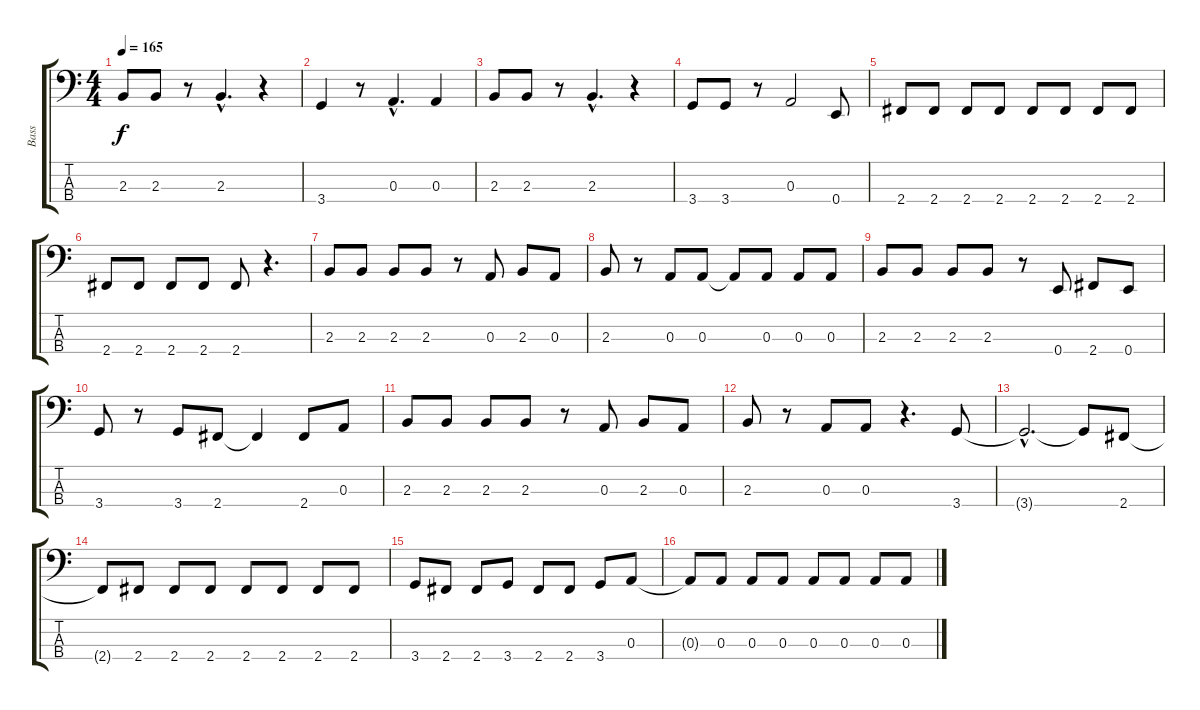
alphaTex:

\track ("Bass" "Bass") {instrument electricbassfinger}
\staff {score tabs}
\tuning (G2 D2 A1 E1) {hide}
\ts (4 4)
\tempo 165
\clef f4
\ks c
2.3.8{dy f} 2.3.8 r.8 2.3{hac}.4{d} r.4 |
3.4.4 r.8 0.3{hac}.4{d} 0.3.4 |
2.3.8 2.3.8 r.8 2.3{hac}.4{d} r.4 |
3.4.8 3.4.8 r.8 0.3.2 0.4.8 |
2.4.8 2.4.8 2.4.8 2.4.8 2.4.8 2.4.8 2.4.8 2.4.8 |
2.4.8 2.4.8 2.4.8 2.4.8 2.4.8 r.4{d} |
2.3.8 2.3.8 2.3.8 2.3.8 r.8 0.3.8 2.3.8 0.3.8 |
2.3.8 r.8 0.3.8 0.3.8 0.3{t}.8 0.3.8 0.3.8 0.3.8 |
2.3.8 2.3.8 2.3.8 2.3.8 r.8 0.4.8 2.4.8 0.4.8 |
3.4.8 r.8 3.4.8 2.4.8 2.4{t}.4 2.4.8 0.3.8 |
2.3.8 2.3.8 2.3.8 2.3.8 r.8 0.3.8 2.3.8 0.3.8 |
2.3.8 r.8 0.3.8 0.3.8 r.4{d} 3.4.8 |
3.4{hac t}.2{d} 3.4{t}.8 2.4.8 |
2.4{t}.8 2.4.8 2.4.8 2.4.8 2.4.8 2.4.8 2.4.8 2.4.8 |
3.4.8 2.4.8 2.4.8 3.4.8 2.4.8 2.4.8 3.4.8 0.3.8 |
0.3{t}.8 0.3.8 0.3.8 0.3.8 0.3.8 0.3.8 0.3.8 0.3.8
